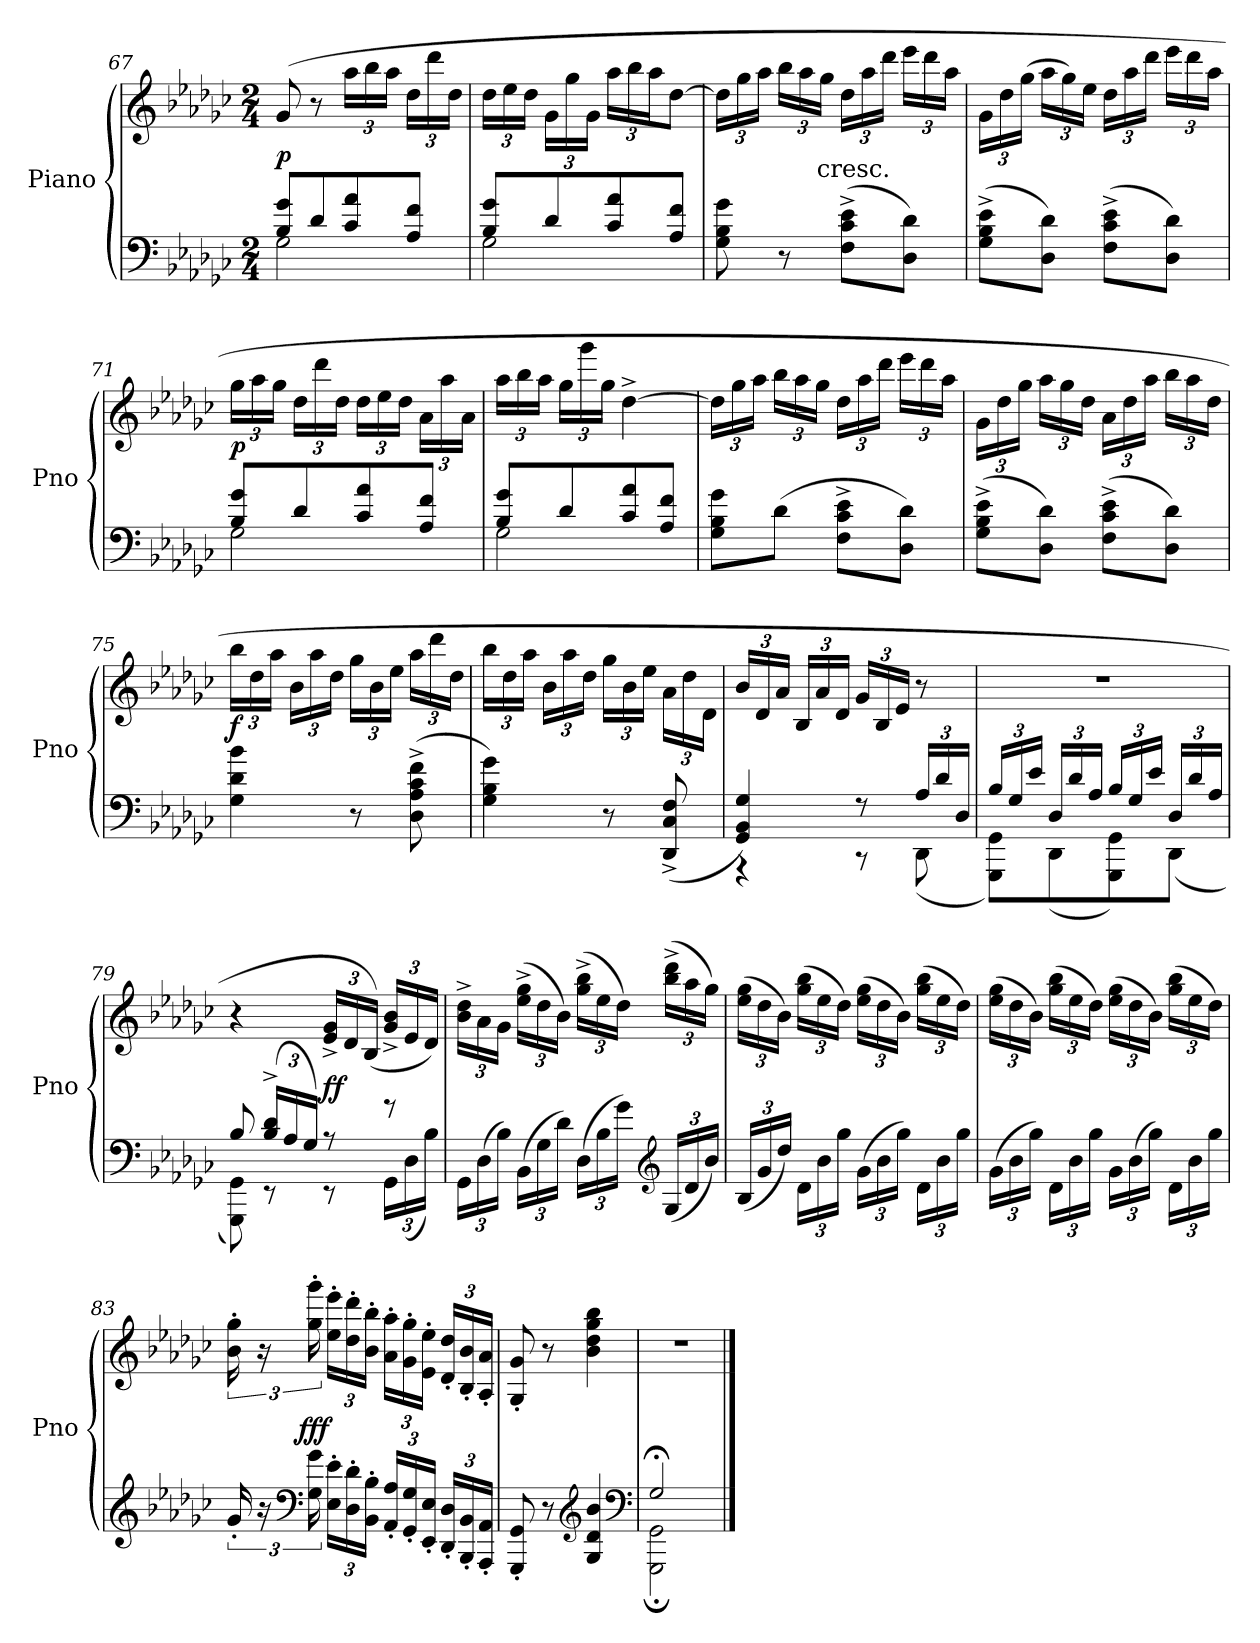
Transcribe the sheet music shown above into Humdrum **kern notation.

**kern	**kern	**dynam
*part1	*part1	*part1
*staff2	*staff1	*staff1/2
*I"Piano	*	*
*I'Pno	*	*
*clefF4	*clefG2	*
*k[b-e-a-d-g-c-]	*k[b-e-a-d-g-c-]	*
*M2/4	*M2/4	*
=67	=67	=67
*^	*	*
8B-/ 8g-/L	2G-\	(8g-/	p
8d-/	.	8r	.
8c-/ 8a-/	.	24aa-\LL	.
.	.	24bb-\	.
.	.	24aa-\JJ	.
8A-/ 8f/J	.	24dd-\LL	.
.	.	24ddd-\	.
.	.	24dd-\JJ	.
=68	=68	=68	=68
8B-/ 8g-/L	2G-\	24dd-\LL	.
.	.	24ee-\	.
.	.	24dd-\JJ	.
8d-/	.	24g-\LL	.
.	.	24gg-\	.
.	.	24g-\JJ	.
8c-/ 8a-/	.	24aa-\LL	.
.	.	24bb-\	.
.	.	24aa-\J	.
8A-/ 8f/J	.	[8dd-\J	.
*v	*v	*	*
=69	=69	=69
8G-\ 8B-\ 8g-\	24dd-\LL]	.
.	24gg-\	.
.	24aa-\JJ	.
8r	24bb-\LL	.
.	24aa-\	.
!	!LO:TX:c:t=cresc.	!
.	24gg-\JJ	.
(8F^\ 8c-^\ 8e-^\L	24dd-\LL	.
.	24aa-\	.
.	24ddd-\JJ	.
8D-\ 8d-\J)	24eee-\LL	.
.	24ddd-\	.
.	24aa-\JJ	.
=70	=70	=70
(8G-^\ 8B-^\ 8e-^\L	24g-\LL	.
.	24dd-\	.
.	(24gg-\JJ	.
8D-\ 8d-\J)	24aa-\LL	.
.	24gg-\)	.
.	24ee-\JJ	.
(8F^\ 8c-^\ 8e-^\L	24dd-\LL	.
.	24aa-\	.
.	24ddd-\JJ	.
8D-\ 8d-\J)	24eee-\LL	.
.	24ddd-\	.
.	24aa-\JJ	.
=71	=71	=71
*^	*	*
8B-/ 8g-/L	2G-\	24gg-\LL	p
.	.	24aa-\	.
.	.	24gg-\JJ	.
8d-/	.	24dd-\LL	.
.	.	24ddd-\	.
.	.	24dd-\JJ	.
8c-/ 8a-/	.	24dd-\LL	.
.	.	24ee-\	.
.	.	24dd-\JJ	.
8A-/ 8f/J	.	24a-\LL	.
.	.	24aa-\	.
.	.	24a-\JJ	.
=72	=72	=72	=72
8B-/ 8g-/L	2G-\	24aa-\LL	.
.	.	24bb-\	.
.	.	24aa-\JJ	.
8d-/	.	24gg-\LL	.
.	.	24ggg-\	.
.	.	24gg-\JJ	.
8c-/ 8a-/	.	[4dd-^\	.
8A-/ 8f/J	.	.	.
*v	*v	*	*
=73	=73	=73
8G-\ 8B-\ 8g-\L	24dd-\LL]	.
.	24gg-\	.
.	24aa-\JJ	.
(8d-\J	24bb-\LL	.
.	24aa-\	.
.	24gg-\JJ	.
8F^\ 8c-^\ 8e-^\L	24dd-\LL	.
.	24aa-\	.
.	24ddd-\JJ	.
8D-\ 8d-\J)	24eee-\LL	.
.	24ddd-\	.
.	24aa-\JJ	.
=74	=74	=74
(8G-^\ 8B-^\ 8e-^\L	24g-\LL	.
.	24dd-\	.
.	24gg-\JJ	.
8D-\ 8d-\J)	24aa-\LL	.
.	24gg-\	.
.	24dd-\JJ	.
(8F^\ 8c-^\ 8e-^\L	24a-\LL	.
.	24dd-\	.
.	24aa-\JJ	.
8D-\ 8d-\J)	24bb-\LL	.
.	24aa-\	.
.	24dd-\JJ	.
=75	=75	=75
4G-\ 4d-\ 4b-\	24bb-\LL	f
.	24dd-\	.
.	24aa-\JJ	.
.	24b-\LL	.
.	24aa-\	.
.	24dd-\JJ	.
8r	24gg-\LL	.
.	24b-\	.
.	24ee-\JJ	.
(8D-^\ 8A-^\ 8c-^\ 8f^\	24aa-\LL	.
.	24ddd-\	.
.	24dd-\JJ	.
=76	=76	=76
4G-\ 4B-\ 4g-\)	24bb-\LL	.
.	24dd-\	.
.	24aa-\JJ	.
.	24b-\LL	.
.	24aa-\	.
.	24dd-\JJ	.
8r	24gg-\LL	.
.	24b-\	.
.	24ee-\JJ	.
(8DD-^/ 8C-^/ 8F^/	24a-\LL	.
.	24dd-\	.
.	24d-\JJ	.
=77	=77	=77
*^	*	*
4GG-/ 4BB-/ 4G-/)	4r	24b-/LL	.
.	.	24d-/	.
.	.	24a-/JJ	.
.	.	24B-/LL	.
.	.	24a-/	.
.	.	24d-/JJ	.
8r	8r	24g-/LL	.
.	.	24B-/	.
.	.	24e-/JJ	.
24A-/LL	(8DD-\	8r	.
24d-/	.	.	.
24D-/JJ	.	.	.
=78	=78	=78	=78
24B-/LL	8GGG-\ 8GG-\L)	2r	.
24G-/	.	.	.
24e-/JJ	.	.	.
24D-/LL	(8DD-\	.	.
24d-/	.	.	.
24A-/JJ	.	.	.
24B-/LL	8GGG-\ 8GG-\)	.	.
24G-/	.	.	.
24e-/JJ	.	.	.
24D-/LL	(8DD-\J	.	.
24d-/	.	.	.
24A-/JJ	.	.	.
=79	=79	=79	=79
8B-/	8GGG-\ 8GG-\)	4r	.
(24B-^/ 24d-^/LL	8r	.	.
24A-/	.	.	.
24G-/JJ)	.	.	.
8r	8r	24e-^/ 24g-^/LL	ff
.	.	24d-/	.
.	.	(24B-/JJ)	.
8r	24GG-\LL	24g-^/ 24b-^/LL	.
.	(24D-\	24e-/	.
.	24B-\JJ)	24d-/JJ)	.
*v	*v	*	*
=80	=80	=80
24GG-\LL	24b-^\ 24dd-^\LL	.
(24D-\	24a-\	.
24B-\JJ)	24g-\JJ	.
(24BB-\LL	(24ee-^\ 24gg-^\LL	.
24G-\	24dd-\	.
24d-\JJ)	24b-\JJ)	.
(24D-\LL	(24gg-^\ 24bb-^\LL	.
24B-\	24ee-\	.
24g-\JJ)	24dd-\JJ)	.
*clefG2	*	*
(24G-/LL	(24bb-^\ 24ddd-^\LL	.
24d-/	24aa-\	.
24b-/JJ)	24gg-\JJ)	.
=81	=81	=81
(24B-/LL	(24ee-\ 24gg-\LL	.
24g-/	24dd-\	.
24dd-/JJ)	24b-\JJ)	.
24d-\LL	(24gg-\ 24bb-\LL	.
24b-\	24ee-\	.
24gg-\JJ	24dd-\JJ)	.
(24g-\LL	(24ee-\ 24gg-\LL	.
24b-\	24dd-\	.
24gg-\JJ)	24b-\JJ)	.
24d-\LL	(24gg-\ 24bb-\LL	.
24b-\	24ee-\	.
24gg-\JJ	24dd-\JJ)	.
=82	=82	=82
(24g-\LL	(24ee-\ 24gg-\LL	.
24b-\	24dd-\	.
24gg-\JJ)	24b-\JJ)	.
24d-\LL	(24gg-\ 24bb-\LL	.
24b-\	24ee-\	.
24gg-\JJ	24dd-\JJ)	.
24g-\LL	(24ee-\ 24gg-\LL	.
(24b-\	24dd-\	.
24gg-\JJ)	24b-\JJ)	.
24d-\LL	(24gg-\ 24bb-\LL	.
24b-\	24ee-\	.
24gg-\JJ	24dd-\JJ)	.
=83	=83	=83
24g-'/	24b-'\ 24gg-'\	.
24r	24r	.
*clefF4	*	*
24G-\ 24g-\	24gg-'\ 24ggg-'\	fff
24E-'\ 24e-'\LL	24ee-'\ 24eee-'\LL	.
24D-'\ 24d-'\	24dd-'\ 24ddd-'\	.
24BB-'\ 24B-'\JJ	24b-'\ 24bb-'\JJ	.
24AA-'/ 24A-'/LL	24a-'\ 24aa-'\LL	.
24GG-'/ 24G-'/	24g-'\ 24gg-'\	.
24EE-'/ 24E-'/JJ	24e-'\ 24ee-'\JJ	.
24DD-'/ 24D-'/LL	24d-'/ 24dd-'/LL	.
24BBB-'/ 24BB-'/	24B-'/ 24b-'/	.
24AAA-'/ 24AA-'/JJ	24A-'/ 24a-'/JJ	.
=84	=84	=84
8GGG-'/ 8GG-'/	8G-'/ 8g-'/	.
8r	8r	.
*clefG2	*	*
4G-/ 4d-/ 4b-/	4b-\ 4dd-\ 4gg-\ 4bb-\	.
*clefF4	*	*
=85	=85	=85
*^	*	*
2G-;</	2GGG-;<\ 2GG-;<\	2r	.
*v	*v	*	*
==	==	==
*-	*-	*-
